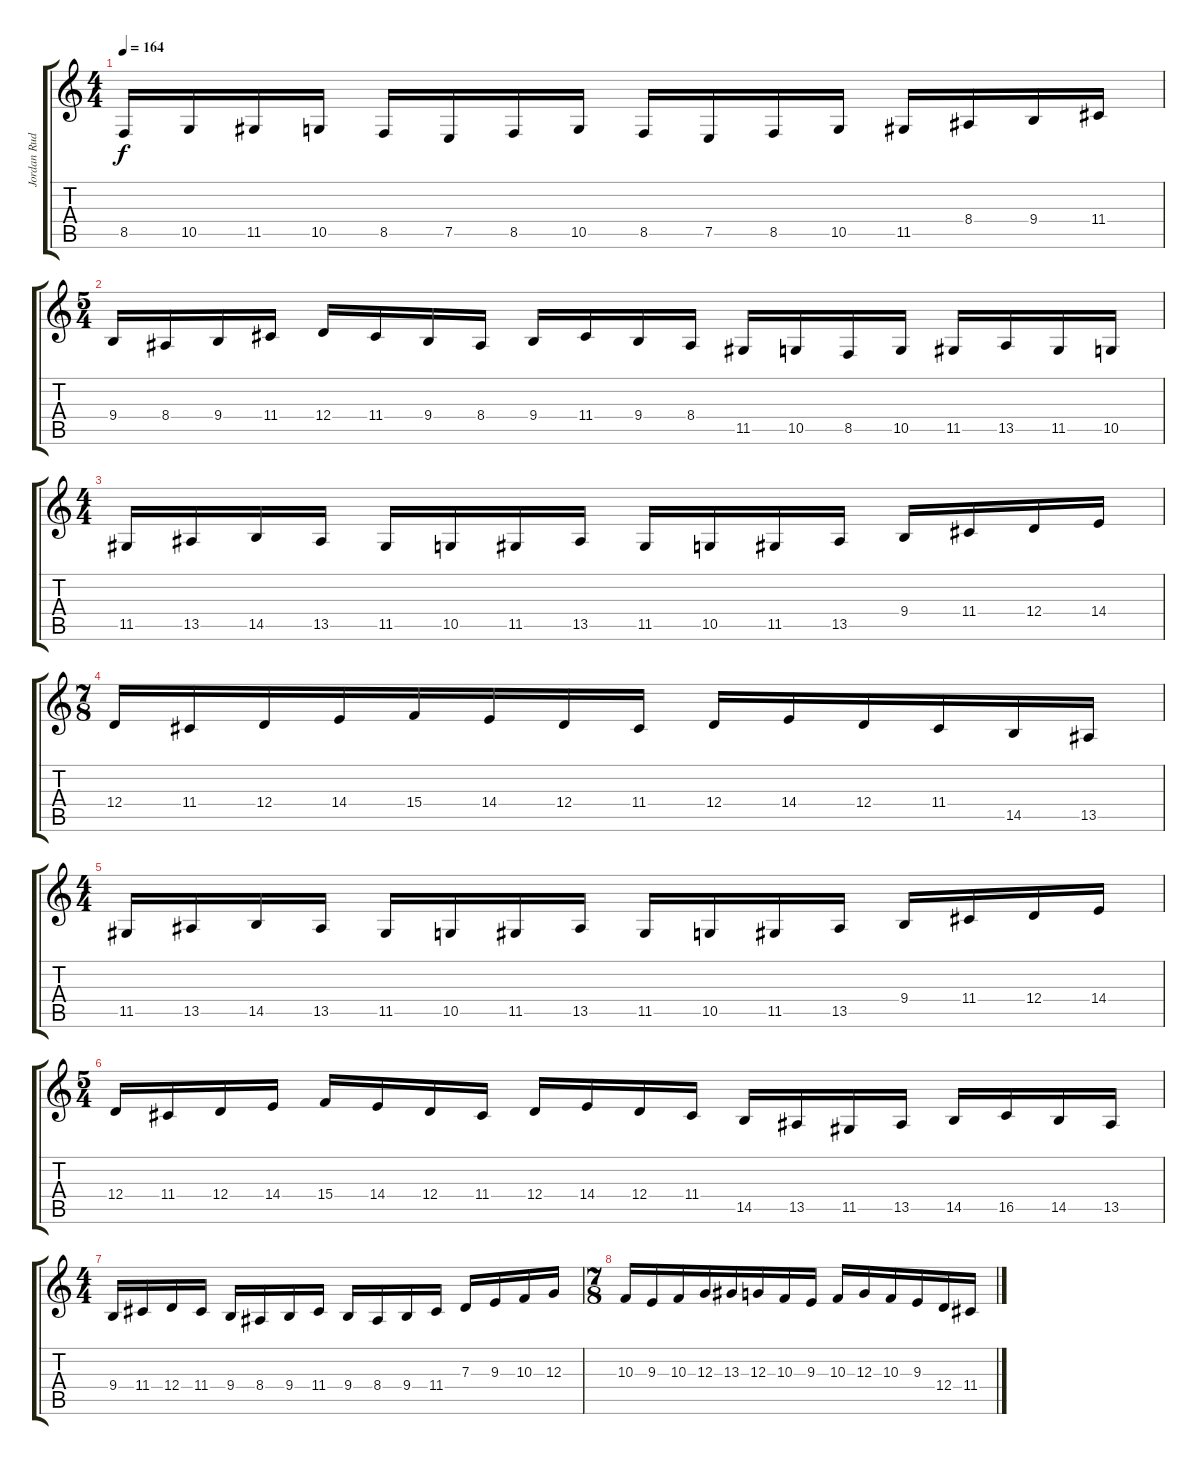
\track ("Jordan Rudess" "Jordan Rud") {instrument lead1square}
\staff {score tabs}
\tuning (E4 B3 G3 D3 A2 E2) {hide}
\ts (4 4)
\tempo 164
\clef g2
\ks c
8.5.16{dy f} 10.5.16 11.5.16 10.5.16 8.5.16 7.5.16 8.5.16 10.5.16 8.5.16 7.5.16 8.5.16 10.5.16 11.5.16 8.4.16 9.4.16 11.4.16 |
\ts (5 4)
9.4.16 8.4.16 9.4.16 11.4.16 12.4.16 11.4.16 9.4.16 8.4.16 9.4.16 11.4.16 9.4.16 8.4.16 11.5.16 10.5.16 8.5.16 10.5.16 11.5.16 13.5.16 11.5.16 10.5.16 |
\ts (4 4)
11.5.16 13.5.16 14.5.16 13.5.16 11.5.16 10.5.16 11.5.16 13.5.16 11.5.16 10.5.16 11.5.16 13.5.16 9.4.16 11.4.16 12.4.16 14.4.16 |
\ts (7 8)
12.4.16 11.4.16 12.4.16 14.4.16 15.4.16 14.4.16 12.4.16 11.4.16 12.4.16 14.4.16 12.4.16 11.4.16 14.5.16 13.5.16 |
\ts (4 4)
11.5.16 13.5.16 14.5.16 13.5.16 11.5.16 10.5.16 11.5.16 13.5.16 11.5.16 10.5.16 11.5.16 13.5.16 9.4.16 11.4.16 12.4.16 14.4.16 |
\ts (5 4)
12.4.16 11.4.16 12.4.16 14.4.16 15.4.16 14.4.16 12.4.16 11.4.16 12.4.16 14.4.16 12.4.16 11.4.16 14.5.16 13.5.16 11.5.16 13.5.16 14.5.16 16.5.16 14.5.16 13.5.16 |
\ts (4 4)
9.4.16 11.4.16 12.4.16 11.4.16 9.4.16 8.4.16 9.4.16 11.4.16 9.4.16 8.4.16 9.4.16 11.4.16 7.3.16 9.3.16 10.3.16 12.3.16 |
\ts (7 8)
10.3.16 9.3.16 10.3.16 12.3.16 13.3.16 12.3.16 10.3.16 9.3.16 10.3.16 12.3.16 10.3.16 9.3.16 12.4.16 11.4.16
